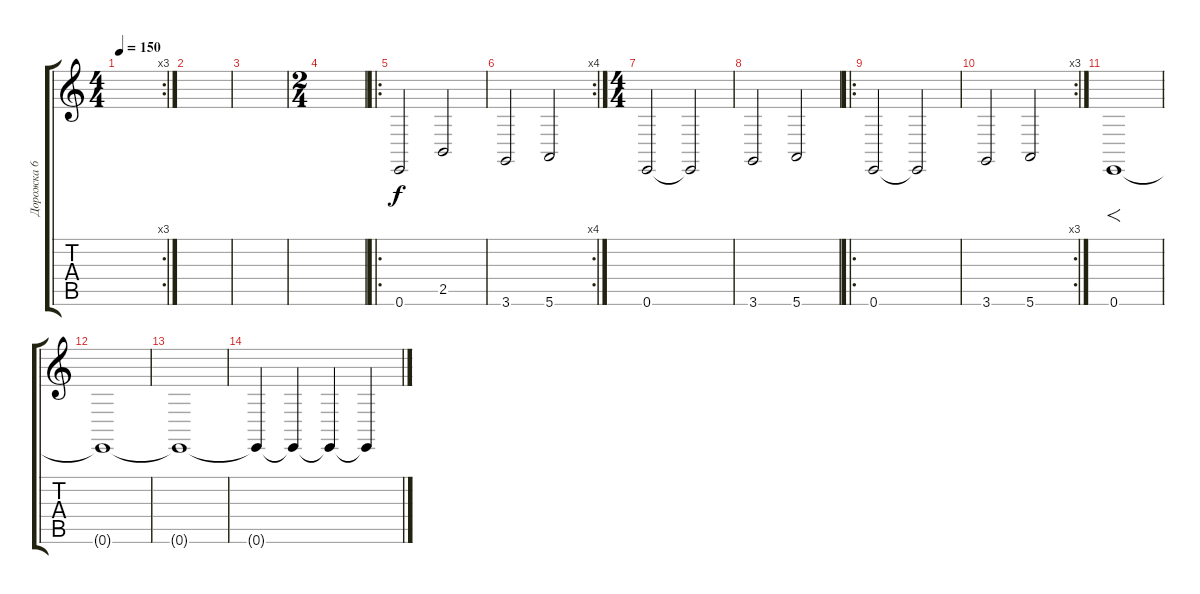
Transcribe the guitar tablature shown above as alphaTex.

\track ("Дорожка 6" "Дорожка 6") {instrument brasssection}
\staff {score tabs}
\tuning (E4 B3 G3 D3 A2 E2) {hide}
\rc 3
\ts (4 4)
\tempo 150
\clef g2
\ks c
|
|
|
\ts (2 4)
|
\ro
0.6.2 2.5.2 |
\rc 4
3.6.2 5.6.2 |
\ts (4 4)
0.6.2 0.6{t}.2 |
3.6.2 5.6.2 |
\ro
0.6.2 0.6{t}.2 |
\rc 3
3.6.2 5.6.2 |
0.6.1{f} |
0.6{t}.1 |
0.6{t}.1 |
0.6{t}.4{volume 11} 0.6{t}.4{volume 8} 0.6{t}.4{volume 5} 0.6{t}.4{volume 1}
